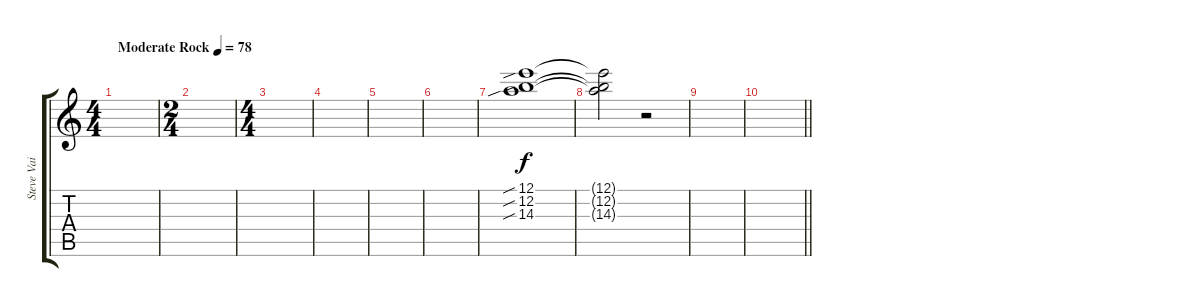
\track ("Steve Vai - Lead" "Steve Vai ") {instrument distortionguitar}
\staff {score tabs}
\tuning (E4 B3 G3 D3 A2 E2) {hide}
\ts (4 4)
\tempo (78 "Moderate Rock")
\clef g2
\ks c
|
\ts (2 4)
|
\ts (4 4)
|
|
|
|
(12.1{sib} 12.2{sib} 14.3{sib}).1{volume 10} |
(12.1{t} 12.2{t} 14.3{t}).2 r.2 |
|
\barLineRight lightlight
